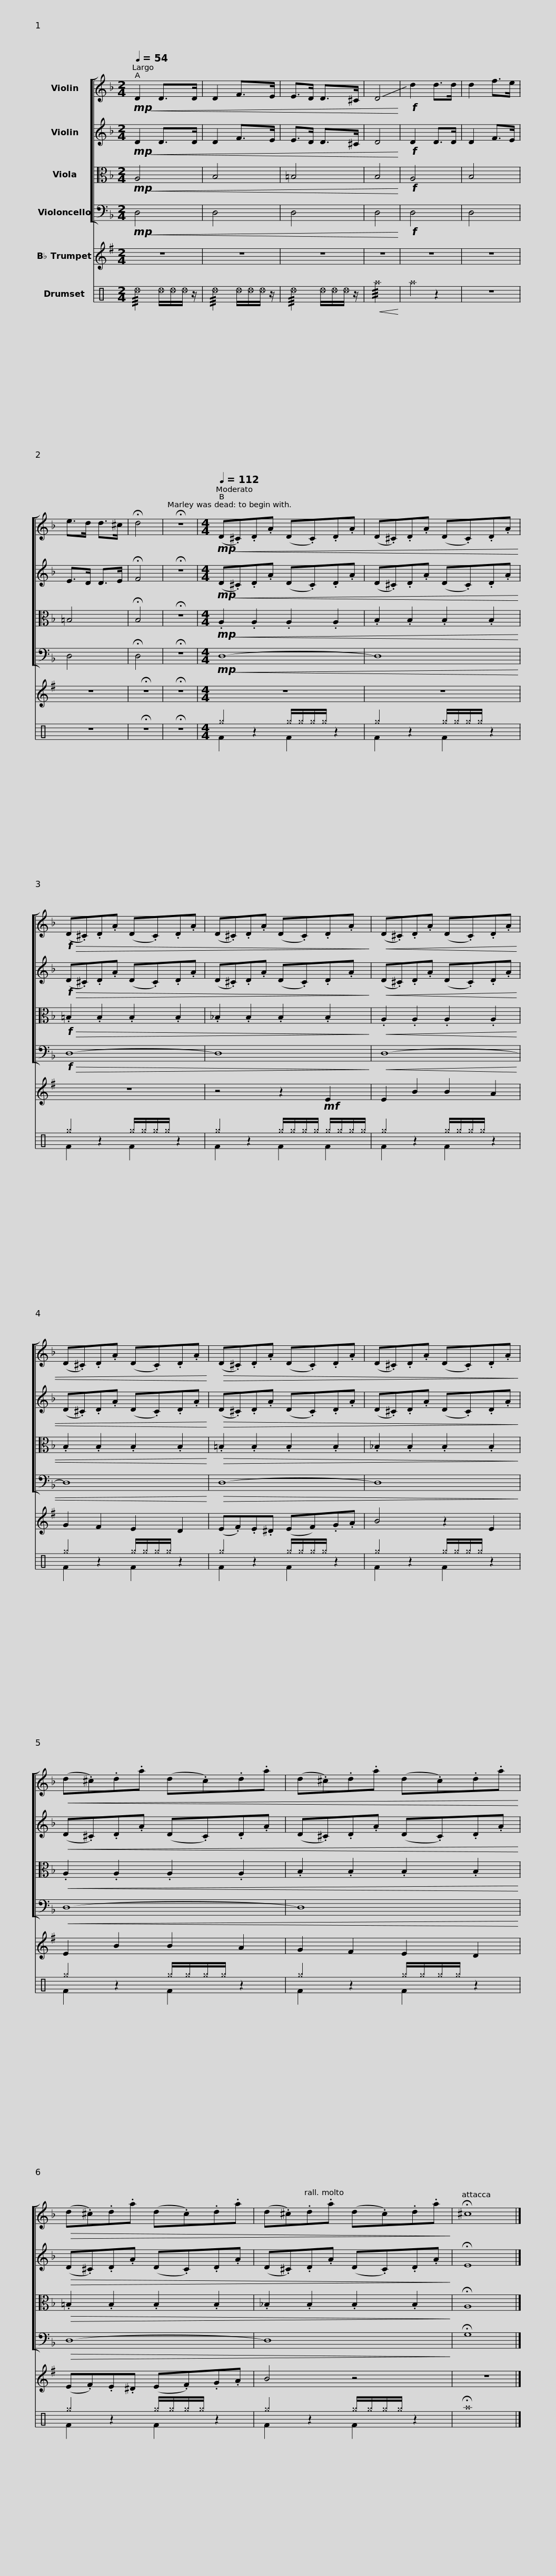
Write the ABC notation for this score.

X:1
%%score [ 1 2 3 4 ] 5 ( 6 7 )
L:1/8
Q:1/4=54
M:2/4
I:linebreak $
K:F
V:1 treble
V:2 treble
V:3 alto
V:4 bass
V:5 treble transpose=-2
V:6 perc
K:none
V:7 perc
K:none
V:1
!mp!!<(! D2 D>D | D2 F>E | E>D D>^C | !-(!D4!<)! |!f! !-)!d2 d>d | %5
 d2 f>e | e>d d>^c | !fermata!d4 | !fermata!z4 |[M:4/4][Q:1/4=114][Q:1/4=112]!mp!!<(! (D.^C).D.A (D.C).D.A |$ %10
 (D.^C).D.A (D.C).D.A!<)! |!f!!>(! (D.^C).D.A (D.C).D.A | (D.^C).D.A (D.C).D.A!>)! |!<(! (D.^C).D.A (D.C).D.A |$ (D.^C).D.A (D.C).D.A!<)! | %15
!>(! (D.^C).D.A (D.C).D.A | (D.^C).D.A (D.C).D.A!>)! |!<(! (d.^c).d.a (d.c).d.a | (d.^c).d.a (d.c).d.a!<)! |$!>(! (d.^c).d.a (d.c).d.a | %20
 (d.^c).d.a (d.c).d.a!>)! | !fermata!^c8 |] %22
V:2
!mp!!<(! D2 D>D | D2 F>E | E>D D>^C | D4!<)! |!f! D2 D>D | %5
 D2 F>E | E>D D>E | !fermata!F4 | !fermata!z4 |[M:4/4]!mp!!<(! (D.^C).D.A (D.C).D.A |$ %10
 (D.^C).D.A (D.C).D.A!<)! |!f!!>(! (D.^C).D.A (D.C).D.A | (D.^C).D.A (D.C).D.A!>)! |!<(! (D.^C).D.A (D.C).D.A |$ (D.^C).D.A (D.C).D.A!<)! | %15
!>(! (D.^C).D.A (D.C).D.A | (D.^C).D.A (D.C).D.A!>)! |!<(! (D.^C).D.A (D.C).D.A | (D.^C).D.A (D.C).D.A!<)! |$!>(! (D.^C).D.A (D.C).D.A | %20
 (D.^C).D.A (D.C).D.A!>)! | !fermata!E8 |] %22
V:3
!mp!!<(! A,4 | B,4 | =B,4 | B,4!<)! |!f! A,4 | %5
 B,4 | =B,4 | !fermata!B,4 | !fermata!z4 |[M:4/4]!mp!!<(! .A,2 .A,2 .A,2 .A,2 |$ %10
 .B,2 .B,2 .B,2 .B,2!<)! |!f!!>(! .=B,2 .B,2 .B,2 .B,2 | ._B,2 .B,2 .B,2 .B,2!>)! |!<(! .A,2 .A,2 .A,2 .A,2 |$ .B,2 .B,2 .B,2 .B,2!<)! | %15
!>(! .=B,2 .B,2 .B,2 .B,2 | ._B,2 .B,2 .B,2 .B,2!>)! |!<(! .A,2 .A,2 .A,2 .A,2 | .B,2 .B,2 .B,2 .B,2!<)! |$!>(! .=B,2 .B,2 .B,2 .B,2 | %20
 ._B,2 .B,2 .B,2 .B,2!>)! | !fermata!A,8 |] %22
V:4
!mp!!<(! D,4 | D,4 | D,4 | D,4!<)! |!f! D,4 | %5
 D,4 | D,4 | !fermata!D,4 | !fermata!z4 |[M:4/4]!mp!!<(! D,8- |$ %10
 D,8!<)! |!f!!>(! D,8- | D,8!>)! |!<(! D,8- |$ D,8!<)! | %15
!>(! D,8- | D,8!>)! |!<(! D,8- | D,8!<)! |$!>(! D,8- | %20
 D,8!>)! | !fermata!G,8 |] %22
V:5
[K:G] z4 | z4 | z4 | z4 | z4 | %5
 z4 | z4 | !fermata!z4 | !fermata!z4 |[M:4/4] z8 |$ %10
 z8 | z8 | z4 z2!mf! E2 | E2 B2 B2 A2 |$ G2 F2 E2 D2 | %15
 (E.F).E.^D (EF).G.A | B4 z2 E2 | E2 B2 B2 A2 | G2 F2 E2 D2 |$ (E.F).E.^D (E.F).G.A | %20
 B4 z4 | z8 |] %22
V:6
[K:C] !///!_d2 _d/_d/_d/ z/ | !///!_d2 _d/_d/_d/ z/ | !///!_d2 _d/_d/_d/ z/ |!<(! !///!^a4!<)! | ^a2 z2 | %5
 z4 | z4 | !fermata!z4 | !fermata!z4 |[M:4/4] ^g2 z2 ^g/^g/^g/^g/ z2 |$ %10
 ^g2 z2 ^g/^g/^g/^g/ z2 | ^g2 z2 ^g/^g/^g/^g/ z2 | ^g2 z2 ^g/^g/^g/^g/ ^g/^g/^g/^g/ | ^g2 z2 ^g/^g/^g/^g/ z2 |$ ^g2 z2 ^g/^g/^g/^g/ z2 | %15
 ^g2 z2 ^g/^g/^g/^g/ z2 | ^g2 z2 ^g/^g/^g/^g/ z2 | ^g2 z2 ^g/^g/^g/^g/ z2 | ^g2 z2 ^g/^g/^g/^g/ z2 |$ ^g2 z2 ^g/^g/^g/^g/ z2 | %20
 ^g2 z2 ^g/^g/^g/^g/ z2 | !fermata!^a8 |] %22
V:7
[K:C] x4 | x4 | x4 | x4 | x4 | %5
 x4 | x4 | x4 | x4 |[M:4/4] F2 z2 F2 z2 |$ %10
 F2 z2 F2 z2 | F2 z2 F2 z2 | F2 z2 F2 F2 | F2 z2 F2 z2 |$ F2 z2 F2 z2 | %15
 F2 z2 F2 z2 | F2 z2 F2 z2 | F2 z2 F2 z2 | F2 z2 F2 z2 |$ F2 z2 F2 z2 | %20
 F2 z2 F2 z2 | x8 |] %22
